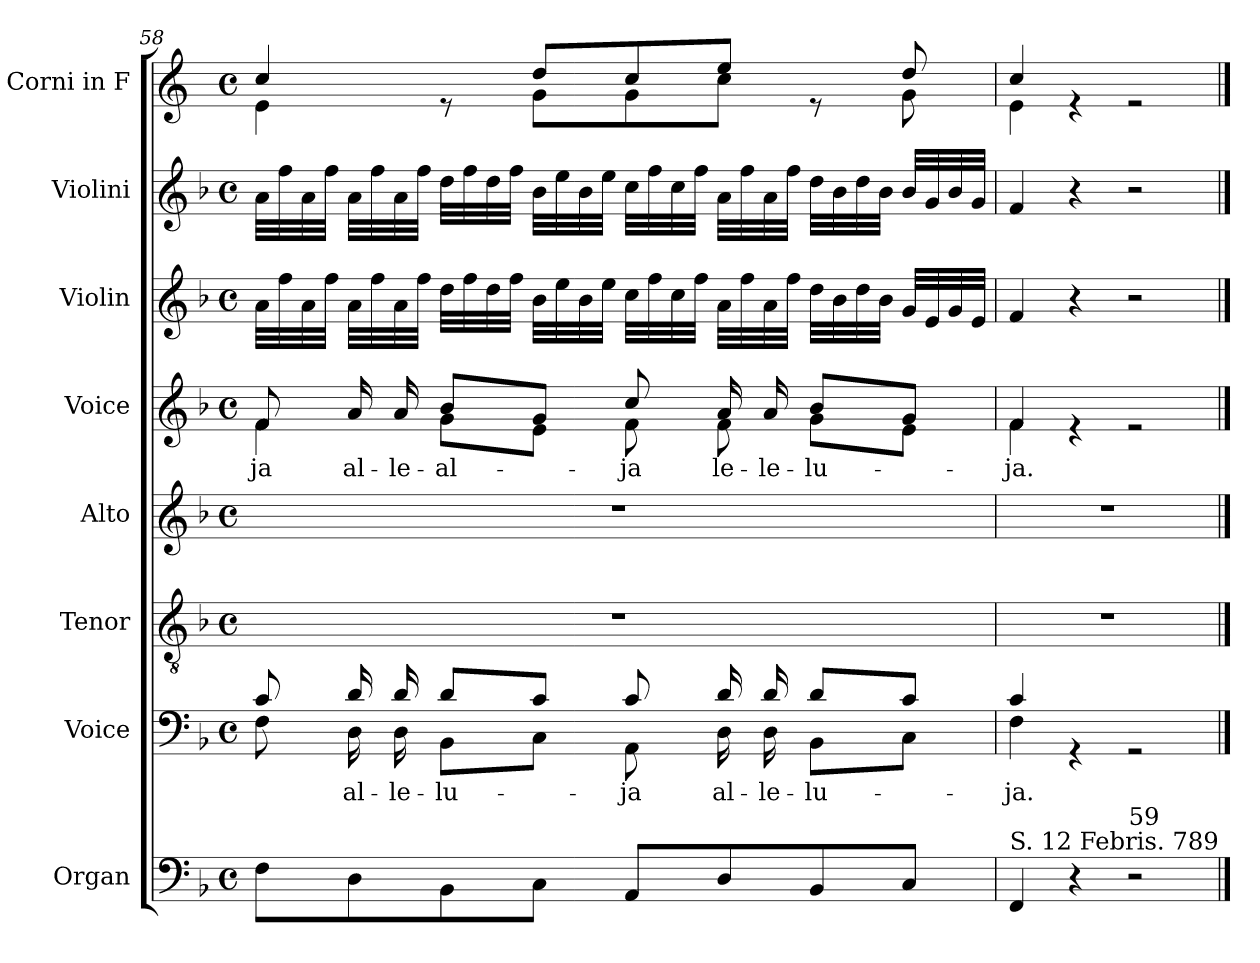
**kern	**kern	**text	**kern	**kern	**kern	**text	**kern	**kern	**kern
*part8	*part7	*part7	*part6	*part5	*part4	*part4	*part3	*part2	*part1
*staff8	*staff7	*staff7	*staff6	*staff5	*staff4	*staff4	*staff3	*staff2	*staff1
*I"Organ	*I"Voice	*	*I"Tenor	*I"Alto	*I"Voice	*	*I"Violin	*I"Violini	*I"Corni in F
*	*	*	*	*	*	*	*I'Vln	*I'Vln	*
!!LO:PB:g=z
*clefF4	*clefF4	*	*clefGv2	*clefG2	*clefG2	*	*clefG2	*clefG2	*clefG2
*	*	*	*	*	*	*	*	*	*ITrd4c7
*k[b-]	*k[b-]	*	*k[b-]	*k[b-]	*k[b-]	*	*k[b-]	*k[b-]	*k[b-]
*M4/4	*M4/4	*	*M4/4	*M4/4	*M4/4	*	*M4/4	*M4/4	*M4/4
*met(c)	*met(c)	*	*met(c)	*met(c)	*met(c)	*	*met(c)	*met(c)	*met(c)
=58	=58	=58	=58	=58	=58	=58	=58	=58	=58
*	*^	*	*	*	*	*	*	*	*
!	!	!	!	!	!	!	!LO:LY:b	!	!	!
*	*	*	*	*	*	*^	*	*	*	*^
8F\L	8c/	8F\	.	1r	1r	8f/	4f\	-ja	32a\LLL	32a\LLL	4f/	4A\
.	.	.	.	.	.	.	.	.	32ff\	32ff\	.	.
.	.	.	.	.	.	.	.	.	32a\	32a\	.	.
.	.	.	.	.	.	.	.	.	32ff\JJJ	32ff\JJJ	.	.
!	!	!	!LO:LY:b	!	!	!	!	!LO:LY:b	!	!	!	!
8D\	16d/	16D\	al-	.	.	16a/	.	al-	32a\LLL	32a\LLL	.	.
.	.	.	.	.	.	.	.	.	32ff\	32ff\	.	.
!	!	!	!LO:LY:b	!	!	!	!	!LO:LY:b	!	!	!	!
.	16d/	16D\	-le-	.	.	16a/	.	-le-	32a\	32a\	.	.
.	.	.	.	.	.	.	.	.	32ff\JJJ	32ff\JJJ	.	.
!	!	!	!LO:LY:b	!	!	!	!	!LO:LY:b	!	!	!	!
!	!	!	!	!	!	!	!	!LO:LY:b	!	!	!	!
8BB-\	8d/L	8BB-\L	-lu-	.	.	8b-/L	8g\L	al-	32dd\LLL	32dd\LLL	8re	8ryy
.	.	.	.	.	.	.	.	.	32ff\	32ff\	.	.
.	.	.	.	.	.	.	.	.	32dd\	32dd\	.	.
.	.	.	.	.	.	.	.	.	32ff\JJJ	32ff\JJJ	.	.
8C\J	8c/J	8C\J	.	.	.	8g/J	8e\J	.	32b-\LLL	32b-\LLL	8g/L	8c\L
.	.	.	.	.	.	.	.	.	32ee\	32ee\	.	.
.	.	.	.	.	.	.	.	.	32b-\	32b-\	.	.
.	.	.	.	.	.	.	.	.	32ee\JJJ	32ee\JJJ	.	.
!	!	!	!LO:LY:b	!	!	!	!	!LO:LY:b	!	!	!	!
8AA/L	8c/	8AA\	-ja	.	.	8cc/	8f\	-ja	32cc\LLL	32cc\LLL	8f/	8c\
.	.	.	.	.	.	.	.	.	32ff\	32ff\	.	.
.	.	.	.	.	.	.	.	.	32cc\	32cc\	.	.
.	.	.	.	.	.	.	.	.	32ff\JJJ	32ff\JJJ	.	.
!	!	!	!LO:LY:b	!	!	!	!	!LO:LY:b	!	!	!	!
!	!	!	!	!	!	!	!	!LO:LY:b	!	!	!	!
8D/	16d/	16D\	al-	.	.	16a/	8f\	-le-	32a\LLL	32a\LLL	8a/J	8f\J
.	.	.	.	.	.	.	.	.	32ff\	32ff\	.	.
!	!	!	!LO:LY:b	!	!	!	!	!LO:LY:b	!	!	!	!
.	16d/	16D\	-le-	.	.	16a/	.	-le-	32a\	32a\	.	.
.	.	.	.	.	.	.	.	.	32ff\JJJ	32ff\JJJ	.	.
!	!	!	!LO:LY:b	!	!	!	!	!LO:LY:b	!	!	!	!
!	!	!	!	!	!	!	!	!LO:LY:b	!	!	!	!
8BB-/	8d/L	8BB-\L	-lu-	.	.	8b-/L	8g\L	-lu-	32dd\LLL	32dd\LLL	8re	8ryy
.	.	.	.	.	.	.	.	.	32b-\	32b-\	.	.
.	.	.	.	.	.	.	.	.	32dd\	32dd\	.	.
.	.	.	.	.	.	.	.	.	32b-\JJJ	32b-\JJJ	.	.
8C/J	8c/J	8C\J	.	.	.	8g/J	8e\J	.	32g/LLL	32b-/LLL	8g/	8c\
.	.	.	.	.	.	.	.	.	32e/	32g/	.	.
.	.	.	.	.	.	.	.	.	32g/	32b-/	.	.
.	.	.	.	.	.	.	.	.	32e/JJJ	32g/JJJ	.	.
=59	=59	=59	=59	=59	=59	=59	=59	=59	=59	=59	=59	=59
!LO:TX:a:t=S. 12 Febris. 789	!	!	!	!	!	!	!	!	!	!	!	!
!	!	!	!LO:LY:b	!	!	!	!	!LO:LY:b	!	!	!	!
!	!	!	!	!	!	!	!	!LO:LY:b	!	!	!	!
4FF/	4c/	4F\	-ja.	1r	1r	4f/	4f\	-ja.	4f/	4f/	4f/	4A\
4r	4rGG	2.ryy	.	.	.	4re	2.ryy	.	4r	4r	4re	2.ryy
!LO:TX:a:t=59	!	!	!	!	!	!	!	!	!	!	!	!
2r	2rGG	.	.	.	.	2re	.	.	2r	2r	2re	.
*	*v	*v	*	*	*	*v	*v	*	*	*	*v	*v
==	==	==	==	==	==	==	==	==	==
*-	*-	*-	*-	*-	*-	*-	*-	*-	*-
